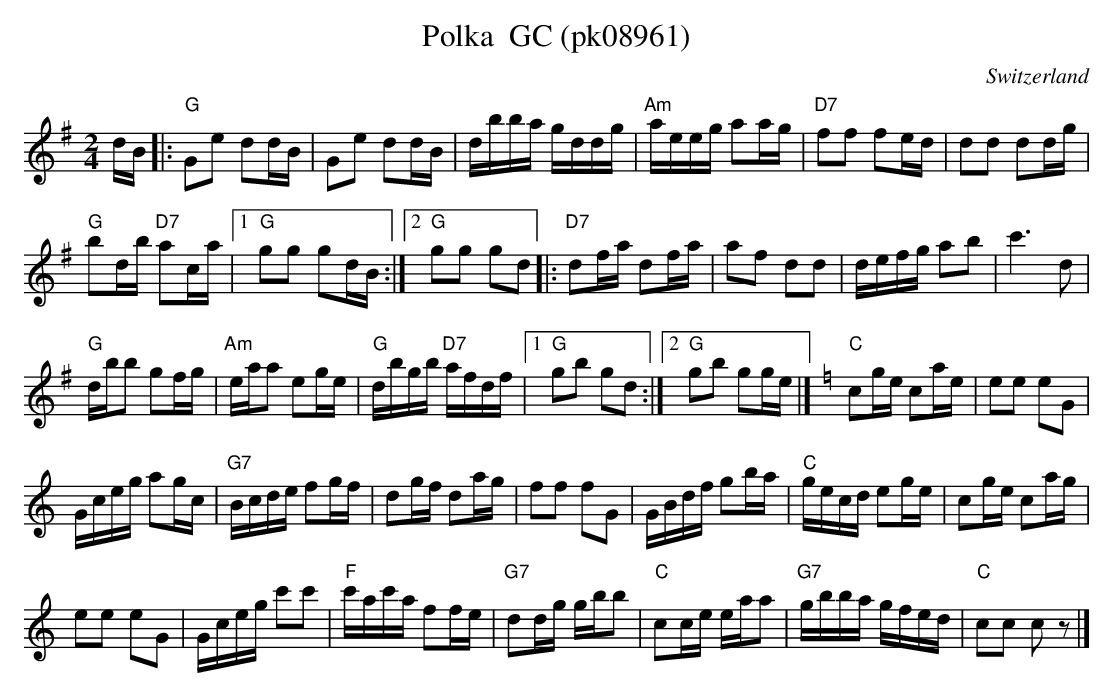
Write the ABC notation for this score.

X:1
T: Polka  GC (pk08961)
M:2/4
L:1/16
O:Switzerland
K:G major
dB |: "G"G2e2 d2dB | G2e2 d2dB | dbba gddg  | "Am"aeeg a2ag | "D7"f2f2 f2ed | d2d2 d2dg |
"G"b2db "D7"a2ca |1 "G"g2g2 g2dB :|2 "G"g2g2 g2d2 |: "D7"d2fa d2fa | a2f2 d2d2 | defg a2b2 | c'6d2 |
"G"dbb2 g2fg | "Am"eaa2 e2ge | "G"dbgb "D7"afdf |1 "G"g2b2 g2d2 :|2 "G"g2b2 g2ge |] [K:C] "C"c2ge c2ae | e2e2  e2G2 |
Gceg a2gc | "G7"Bcde f2gf | d2gf d2ag | f2f2 f2G2 | GBdf g2ba | "C"gecd e2ge | c2ge c2ag  |
e2e2 e2G2 | Gceg c'2c'2 | "F"c'ac'a f2fe | "G7"d2dg gbb2 | "C"c2ce eaa2 | "G7"gbba gfed | "C"c2c2 c2z2 |]
